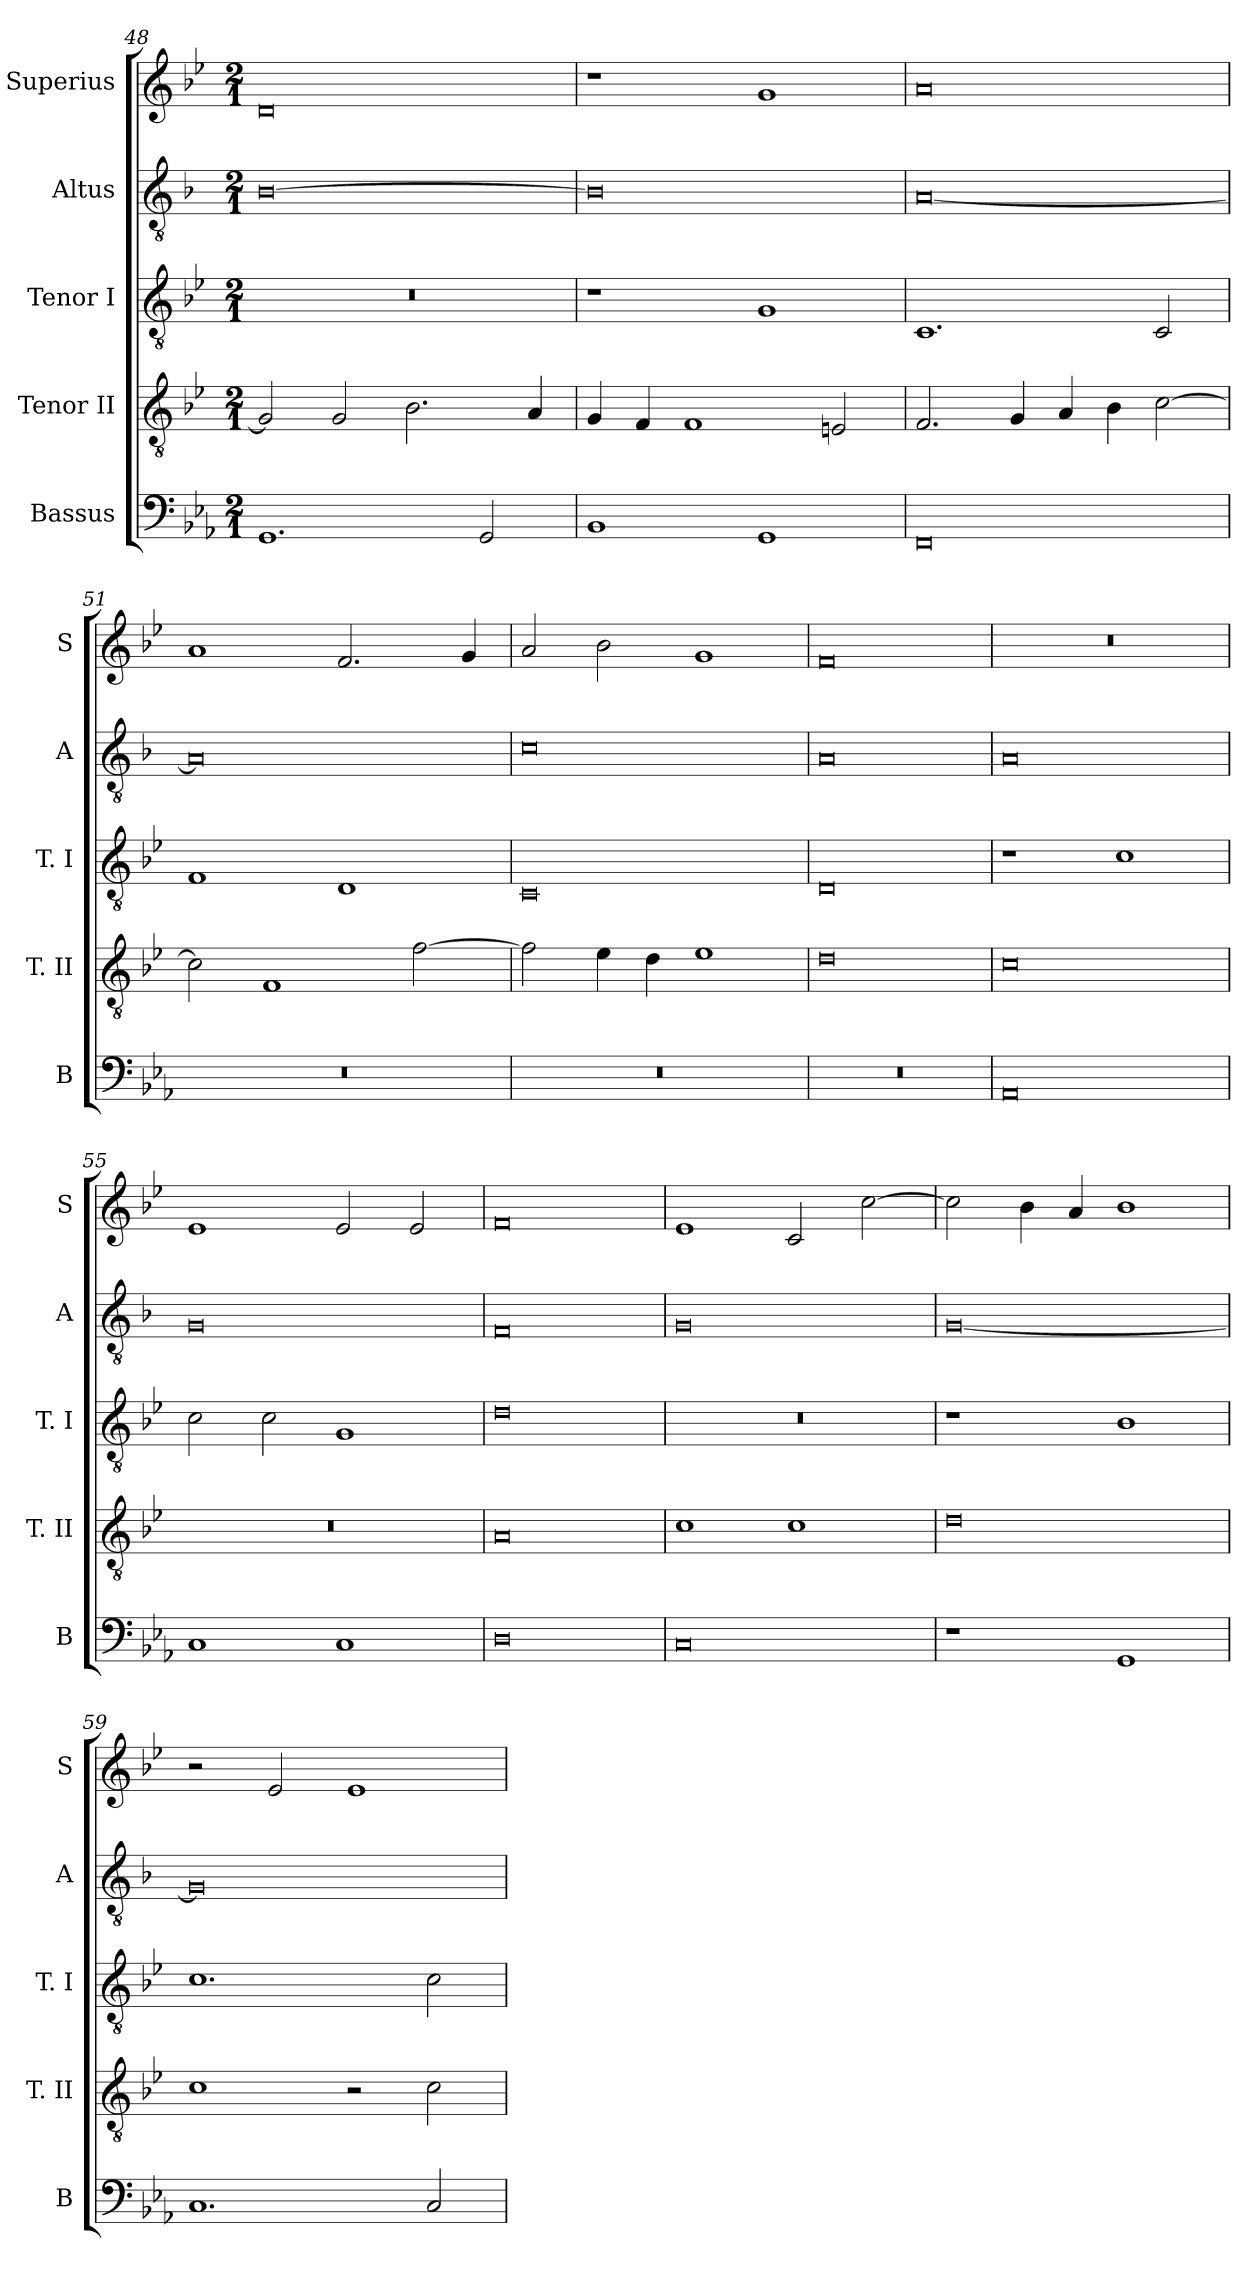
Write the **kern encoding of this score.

**kern	**kern	**kern	**kern	**kern
*part5	*part4	*part3	*part2	*part1
*staff5	*staff4	*staff3	*staff2	*staff1
*I"Bassus	*I"Tenor II	*I"Tenor I	*I"Altus	*I"Superius
*I'B	*I'T. II	*I'T. I	*I'A	*I'S
*clefF4	*clefGv2	*clefGv2	*clefGv2	*clefG2
*k[b-e-a-]	*k[b-e-]	*k[b-e-]	*k[b-]	*k[b-e-]
*E-:	*B-:	*B-:	*F:	*B-:
*M2/1	*M2/1	*M2/1	*M2/1	*M2/1
=48	=48	=48	=48	=48
1.GG	2G]	0r	[0B-	0d
.	2G	.	.	.
.	2.B-	.	.	.
2GG	.	.	.	.
.	4A	.	.	.
=49	=49	=49	=49	=49
1BB-	4G	1r	0B-]	1r
.	4F	.	.	.
.	1F	.	.	.
1GG	.	1G	.	1g
.	2En	.	.	.
=50	=50	=50	=50	=50
0FF	2.F	1.C	[0A	0a
.	4G	.	.	.
.	4A	.	.	.
.	4B-	.	.	.
.	[2c	2C	.	.
=51	=51	=51	=51	=51
0r	2c]	1F	0A]	1a
.	1F	.	.	.
.	.	1D	.	2.f
.	[2f	.	.	.
.	.	.	.	4g
=52	=52	=52	=52	=52
0r	2f]	0C	0c	2a
.	4e-	.	.	2b-
.	4d	.	.	.
.	1e-	.	.	1g
=53	=53	=53	=53	=53
0r	0d	0D	0A	0f
=54	=54	=54	=54	=54
0AA-	0c	1r	0A	0r
.	.	1c	.	.
=55	=55	=55	=55	=55
1C	0r	2c	0G	1e-
.	.	2c	.	.
1C	.	1G	.	2e-
.	.	.	.	2e-
=56	=56	=56	=56	=56
0D	0A	0d	0F	0f
=57	=57	=57	=57	=57
0C	1c	0r	0G	1e-
.	1c	.	.	2c
.	.	.	.	[2cc
=58	=58	=58	=58	=58
1r	0d	1r	[0G	2cc]
.	.	.	.	4b-
.	.	.	.	4a
1GG	.	1B-	.	1b-
=59	=59	=59	=59	=59
1.C	1c	1.c	0G]	2r
.	.	.	.	2e-
.	2r	.	.	1e-
2C	2c	2c	.	.
=	=	=	=	=
*-	*-	*-	*-	*-
